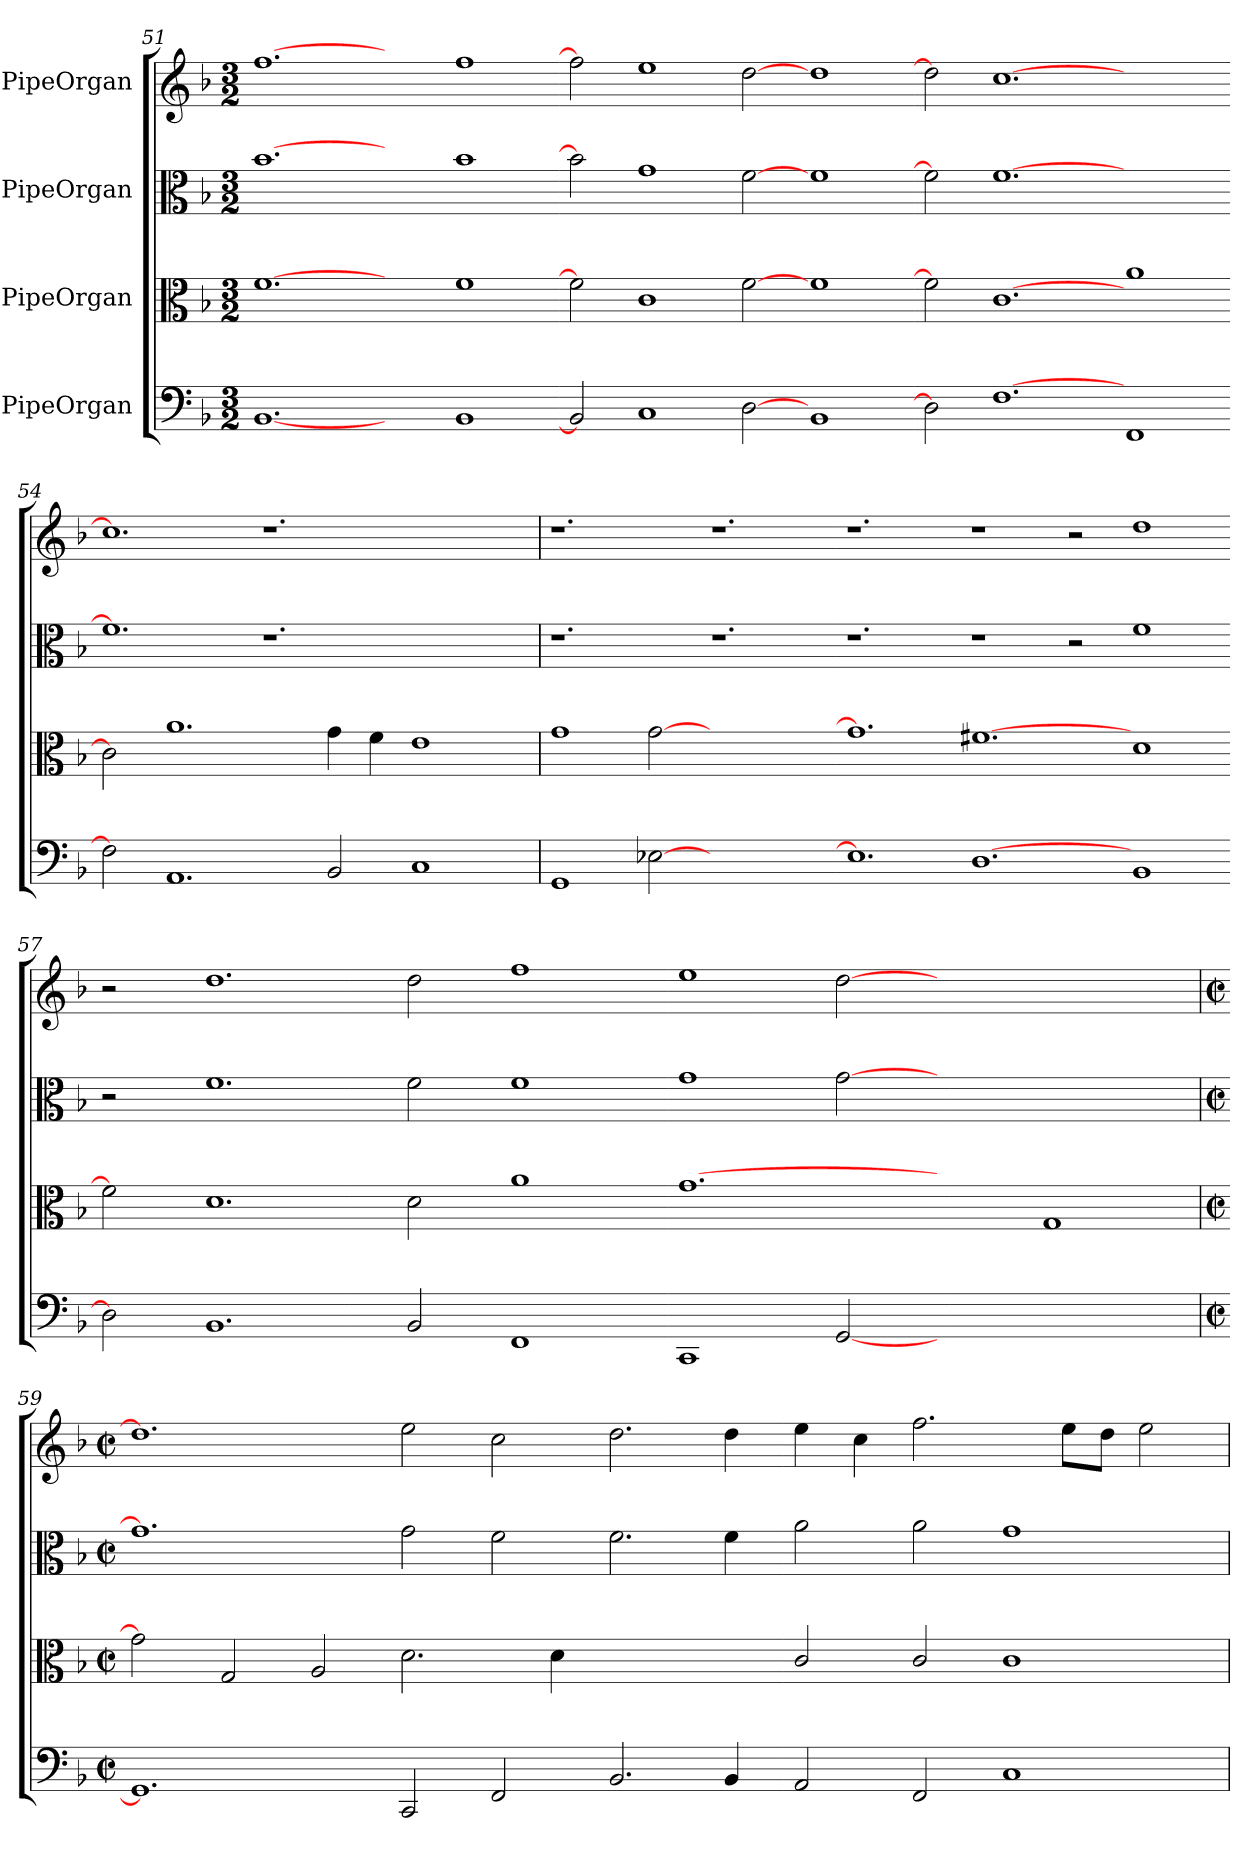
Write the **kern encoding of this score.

**kern	**kern	**kern	**kern
*part4	*part3	*part2	*part1
*staff4	*staff3	*staff2	*staff1
*I"PipeOrgan	*I"PipeOrgan	*I"PipeOrgan	*I"PipeOrgan
*clefF4	*clefC3	*clefC3	*clefG2
*k[b-]	*k[b-]	*k[b-]	*k[b-]
*F:	*F:	*F:	*F:
*M3/2	*M3/2	*M3/2	*M3/2
=51	=51	=51	=51
[1.BB-	[1.f	[1.b-	[1.ff
2ryy	2ryy	2ryy	2ryy
1BB-	1f	1b-	1ff
=52-	=52-	=52-	=52-
2BB-]	2f]	2b-]	2ff]
1C	1c	1g	1ee
[2D	[2f	[2f	[2dd
1BB-	1f	1f	1dd
=53-	=53-	=53-	=53-
2D]	2f]	2f]	2dd]
[1.F	[1.c	[1.f	[1.cc
1FF	1a	1ryy	1ryy
=54-	=54-	=54-	=54-
2F]	2c]	1.f]	1.cc]
1.AA	1.a	.	.
.	.	1.r	1.r
2BB-/	4g\	.	.
.	4f\	.	.
1C	1e	.	.
.	.	2ryy	2ryy
=55	=55	=55	=55
1GG	1g	1.r	1.r
[2E-X	[2g	.	.
1.ryy	1.ryy	1.r	1.r
=56-	=56-	=56-	=56-
1.E-]	1.g]	1.r	1.r
[1.D	[1.f#X	1r	1r
.	.	2r	2r
1BB-	1d	1f	1dd
=57-	=57-	=57-	=57-
2D]	2f#]	2r	2r
1.BB-	1.d	1.f	1.dd
2BB-/	2d\	2f\	2dd\
1FF	1a	1f	1ff
=58-	=58-	=58-	=58-
1CC	[1.g	1g	1ee
[2GG	.	[2g	[2dd
1.ryy	2ryy	1.ryy	1.ryy
.	1G	.	.
=59	=59	=59	=59
*M2/1	*M2/1	*M2/1	*M2/1
*met(c|)	*met(c|)	*met(c|)	*met(c|)
1.GG]	2g]	1.g]	1.dd]
.	2G/	.	.
.	2A/	.	.
2CC/	2.d\	2g\	2ee\
2FF/	.	2f\	2cc\
.	4d\	.	.
2.BB-/	1ryy	2.f\	2.dd\
4BB-/	.	4f\	4dd\
=60-	=60-	=60-	=60-
2AA/	2c/	2a\	4ee\
.	.	.	4cc\
2FF/	2c/	2a\	2.ff\
1C	1c	1g	.
.	.	.	8ee\L
.	.	.	8dd\J
.	.	.	2ee\
=	=	=	=
*-	*-	*-	*-
